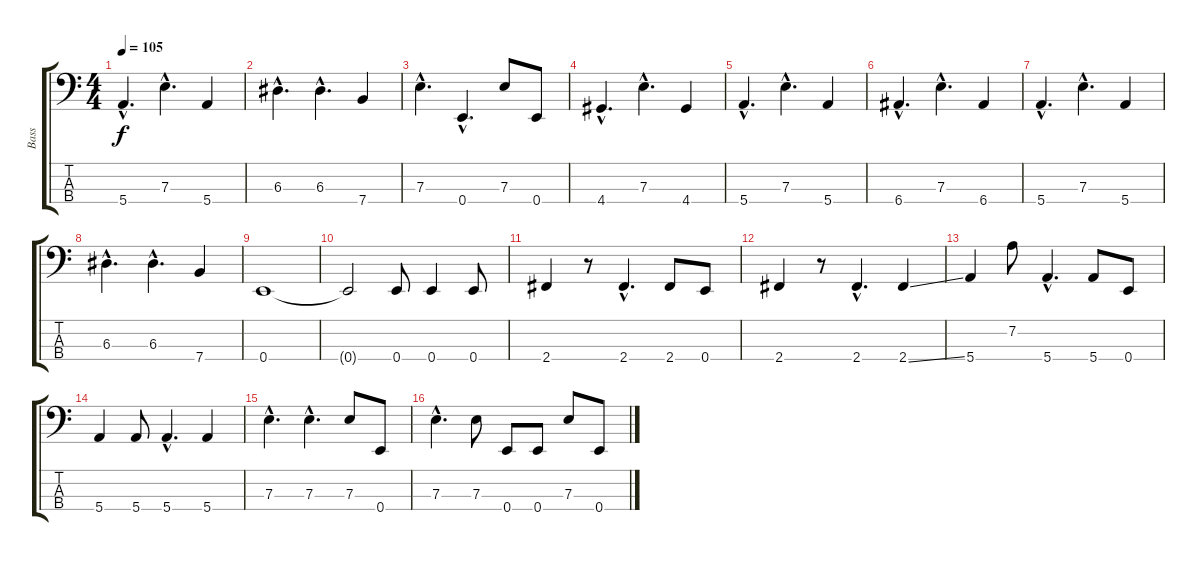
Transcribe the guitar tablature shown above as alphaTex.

\track ("Bass" "Bass") {instrument electricbasspick}
\staff {score tabs}
\tuning (G2 D2 A1 E1) {hide}
\ts (4 4)
\tempo 105
\clef f4
\ks c
5.4{hac}.4{d dy f} 7.3{hac}.4{d} 5.4.4 |
6.3{hac}.4{d} 6.3{hac}.4{d} 7.4.4 |
7.3{hac}.4{d} 0.4{hac}.4{d} 7.3.8 0.4.8 |
4.4{hac}.4{d} 7.3{hac}.4{d} 4.4.4 |
5.4{hac}.4{d} 7.3{hac}.4{d} 5.4.4 |
6.4{hac}.4{d} 7.3{hac}.4{d} 6.4.4 |
5.4{hac}.4{d} 7.3{hac}.4{d} 5.4.4 |
6.3{hac}.4{d} 6.3{hac}.4{d} 7.4.4 |
0.4.1 |
0.4{t}.2 0.4.8 0.4.4 0.4.8 |
2.4.4 r.8 2.4{hac}.4{d} 2.4.8 0.4.8 |
2.4.4 r.8 2.4{hac}.4{d} 2.4{ss}.4 |
5.4.4 7.2.8 5.4{hac}.4{d} 5.4.8 0.4.8 |
5.4.4 5.4.8 5.4{hac}.4{d} 5.4.4 |
7.3{hac}.4{d} 7.3{hac}.4{d} 7.3.8 0.4.8 |
7.3{hac}.4{d} 7.3.8 0.4.8 0.4.8 7.3.8 0.4.8
